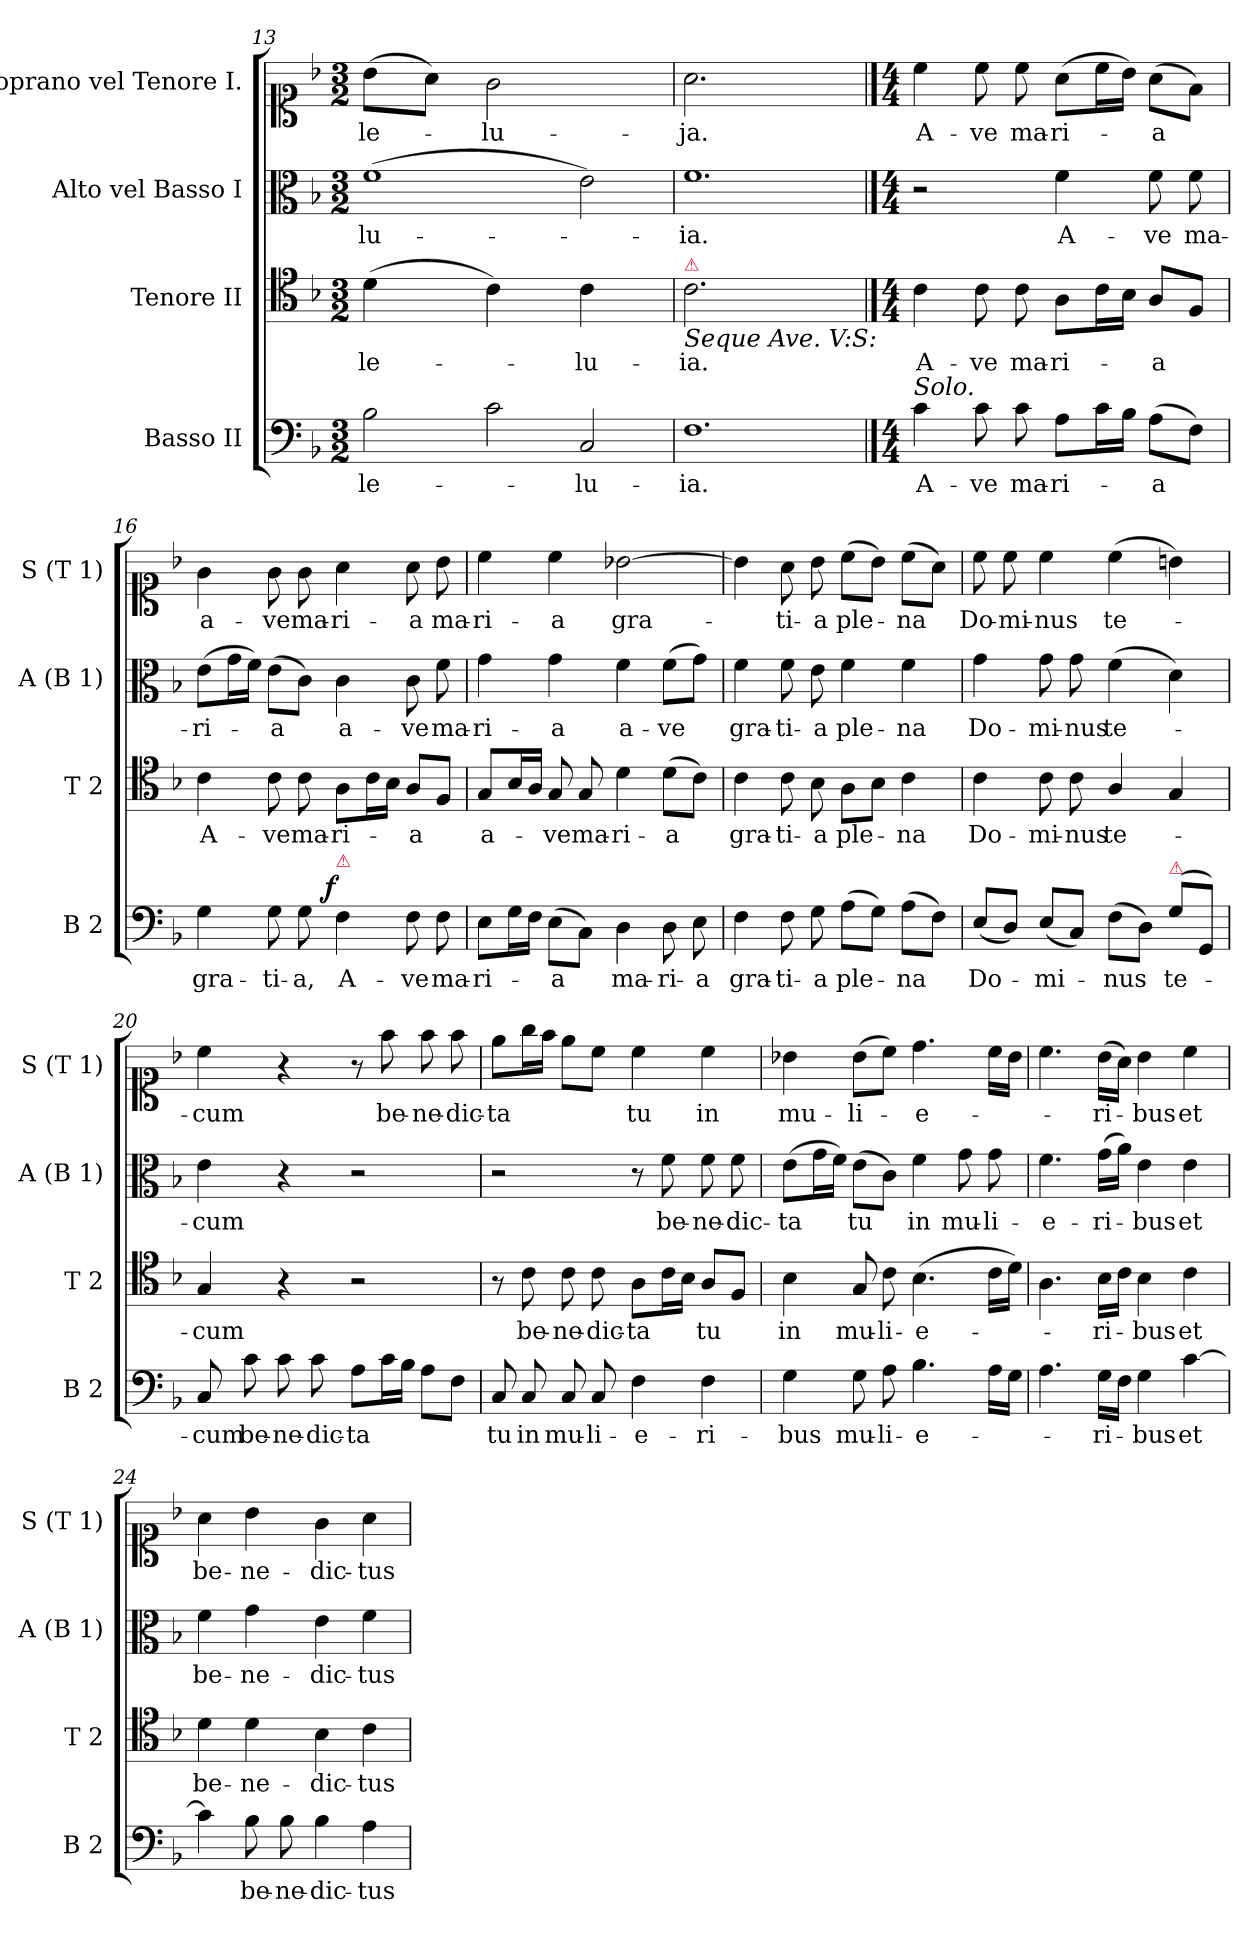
**kern	**text	**dynam	**kern	**text	**kern	**text	**kern	**text
*part4	*part4	*part4	*part3	*part3	*part2	*part2	*part1	*part1
*staff4	*staff4	*staff4	*staff3	*staff3	*staff2	*staff2	*staff1	*staff1
*I"Basso II	*	*	*I"Tenore II	*	*I"Alto vel Basso I	*	*I"Soprano vel Tenore I.	*
*I'B 2	*	*	*I'T 2	*	*I'A (B 1)	*	*I'S (T 1)	*
*clefF4	*	*	*clefC4	*	*clefC3	*	*clefC1	*
*k[b-]	*	*	*k[b-]	*	*k[b-]	*	*k[b-]	*
*F:	*	*	*F:	*	*F:	*	*F:	*
*M3/2	*	*	*M3/2	*	*M3/2	*	*M3/2	*
=13	=13	=13	=13	=13	=13	=13	=13	=13
!	!	!	!LO:N:vis=4	!	!	!	!LO:N:vis=8	!
2B-\	-le-	.	(>2d\	-le-	(>1f	-lu-	(>4b-\L	-le-
!	!	!	!	!	!	!	!LO:N:vis=8	!
.	.	.	.	.	.	.	4a\J)	.
!	!	!	!LO:N:vis=4	!	!	!	!LO:N:vis=2	!
2c\	.	.	2c\)	.	.	.	1g	-lu-
!	!	!	!LO:N:vis=4	!	!	!	!	!
2C/	-lu-	.	2c\	-lu-	2e\)	.	.	.
=14	=14	=14	=14	=14	=14	=14	=14	=14
!	!	!	!LO:TX:b:i:t=Seque Ave. V&colon;S&colon;	!	!	!	!	!
!	!	!	!LO:TX:a:color=crimson:t=⚠	!	!	!	!	!
!	!	!	!LO:N:vis=2.	!	!	!	!LO:N:vis=2.	!
1.F	-ia.	.	1.c	-ia.	1.f	-ia.	1.a	-ja.
==15	==15	==15	==15	==15	==15	==15	==15	==15
*M4/4	*	*	*M4/4	*	*M4/4	*	*M4/4	*
!LO:TX:a:i:t=Solo.	!	!	!	!	!	!	!	!
4c\	A-	.	4c\	A-	2r	.	4cc\	A-
8c\	-ve	.	8c\	-ve	.	.	8cc\	-ve
8c\	ma-	.	8c\	ma-	.	.	8cc\	ma-
8A\L	-ri-	.	8A\L	-ri-	4f\	A-	(>8a\L	-ri-
16c\L	.	.	16c\L	.	.	.	16cc\L	.
16B-\JJ	.	.	16B-\JJ	.	.	.	16b-\JJ)	.
(>8A\L	-a	.	8A/L	-a	8f\	-ve	(>8a\L	-a
8F\J)	.	.	8F/J	.	8f\	ma-	8f\J)	.
=16	=16	=16	=16	=16	=16	=16	=16	=16
4G\	gra-	.	4c\	A-	(>8e\L	-ri-	4g\	a-
.	.	.	.	.	16g\L	.	.	.
.	.	.	.	.	16f\JJ)	.	.	.
8G\	-ti-	.	8c\	-ve	(>8e\L	-a	8g\	-ve
8G\	-a,	.	8c\	ma-	8c\J)	.	8g\	ma-
!LO:TX:a:color=crimson:t=⚠	!	!	!	!	!	!	!	!
!	!	!LO:DY:b:rj	!	!	!	!	!	!
4F\	A-	f.	8A\L	-ri-	4c\	a-	4a\	-ri-
.	.	.	16c\L	.	.	.	.	.
.	.	.	16B-\JJ	.	.	.	.	.
8F\	-ve	.	8A/L	-a	8c\	-ve	8a\	-a
8F\	ma-	.	8F/J	.	8f\	ma-	8b-\	ma-
=17	=17	=17	=17	=17	=17	=17	=17	=17
8E\L	-ri-	.	8G/L	a-	4g\	-ri-	4cc\	-ri-
16G\L	.	.	16B-/L	.	.	.	.	.
16F\JJ	.	.	16A/JJ	.	.	.	.	.
(>8E\L	-a	.	8G/	-ve	4g\	-a	4cc\	-a
8C\J)	.	.	8G/	ma-	.	.	.	.
4D\	ma-	.	4d\	-ri-	4f\	a-	[2b-X\	gra-
8D\	-ri-	.	(>8d\L	-a	(>8f\L	-ve	.	.
8E\	-a	.	8c\J)	.	8g\J)	.	.	.
=18	=18	=18	=18	=18	=18	=18	=18	=18
4F\	gra-	.	4c\	gra-	4f\	gra-	4b-\]	.
8F\	-ti-	.	8c\	-ti-	8f\	-ti-	8a\	-ti-
8G\	-a	.	8B-\	-a	8e\	-a	8b-\	-a
(>8A\L	ple-	.	8A\L	ple-	4f\	ple-	(>8cc\L	ple-
8G\J)	.	.	8B-\J	.	.	.	8b-\J)	.
(>8A\L	-na	.	4c\	-na	4f\	-na	(>8cc\L	-na
8F\J)	.	.	.	.	.	.	8a\J)	.
=19	=19	=19	=19	=19	=19	=19	=19	=19
(<8E/L	Do-	.	4c\	Do-	4g\	Do-	8cc\	Do-
8D/J)	.	.	.	.	.	.	8cc\	-mi-
(<8E/L	-mi-	.	8c\	-mi-	8g\	-mi-	4cc\	-nus
8C/J)	.	.	8c\	-nus	8g\	-nus	.	.
(>8F\L	-nus	.	4A/	te-	(>4f\	te-	(>4cc\	te-
8D\J)	.	.	.	.	.	.	.	.
!LO:TX:a:color=crimson:t=⚠	!	!	!	!	!	!	!	!
(>8G\L	te-	.	4G/	.	4d\)	.	4bn\)	.
8GG/J)	.	.	.	.	.	.	.	.
=20	=20	=20	=20	=20	=20	=20	=20	=20
8C/	-cum	.	4G/	-cum	4e\	-cum	4cc\	-cum
8c\	be-	.	.	.	.	.	.	.
8c\	-ne-	.	4r	.	4r	.	4r	.
8c\	-dic-	.	.	.	.	.	.	.
8A\L	-ta	.	2r	.	2r	.	8r	.
16c\L	.	.	.	.	.	.	8ff\	be-
16B-\JJ	.	.	.	.	.	.	.	.
8A\L	.	.	.	.	.	.	8ff\	-ne-
8F\J	.	.	.	.	.	.	8ff\	-dic-
=21	=21	=21	=21	=21	=21	=21	=21	=21
8C/	tu	.	8r	.	2r	.	8ee\L	-ta
8C/	in	.	8c\	be-	.	.	16gg\L	.
.	.	.	.	.	.	.	16ff\JJ	.
8C/	mu-	.	8c\	-ne-	.	.	8ee\L	.
8C/	-li-	.	8c\	-dic-	.	.	8cc\J	.
4F\	-e-	.	8A\L	-ta	8r	.	4cc\	tu
.	.	.	16c\L	.	8f\	be-	.	.
.	.	.	16B-\JJ	.	.	.	.	.
4F\	-ri-	.	8A/L	tu	8f\	-ne-	4cc\	in
.	.	.	8F/J	.	8f\	-dic-	.	.
=22	=22	=22	=22	=22	=22	=22	=22	=22
4G\	-bus	.	4B-\	in	(>8e\L	-ta	4b-X\	mu-
.	.	.	.	.	16g\L	.	.	.
.	.	.	.	.	16f\JJ)	.	.	.
8G\	mu-	.	8G/	mu-	(>8e\L	tu	(>8b-\L	-li-
8A\	-li-	.	8c\	-li-	8c\J)	.	8cc\J)	.
4.B-\	-e-	.	(>4.B-\	-e-	4f\	in	4.dd\	-e-
.	.	.	.	.	8g\	mu-	.	.
16A\LL	.	.	16c\LL	.	8g\	-li-	16cc\LL	.
16G\JJ	.	.	16d\JJ)	.	.	.	16b-\JJ	.
=23	=23	=23	=23	=23	=23	=23	=23	=23
4.A\	.	.	4.A\	.	4.f\	-e-	4.cc\	.
16G\LL	-ri-	.	16B-\LL	-ri-	(>16g\LL	-ri-	(>16b-\LL	-ri-
16F\JJ	.	.	16c\JJ	.	16a\JJ)	.	16a\JJ)	.
4G\	-bus	.	4B-\	-bus	4e\	-bus	4b-\	-bus
[4c\	et	.	4c\	et	4e\	et	4cc\	et
=24	=24	=24	=24	=24	=24	=24	=24	=24
4c\]	.	.	4d\	be-	4f\	be-	4a\	be-
8B-\	be-	.	4d\	-ne-	4g\	-ne-	4b-\	-ne-
8B-\	-ne-	.	.	.	.	.	.	.
4B-\	-dic-	.	4B-\	-dic-	4e\	-dic-	4g\	-dic-
4A\	-tus	.	4c\	-tus	4f\	-tus	4a\	-tus
=	=	=	=	=	=	=	=	=
*-	*-	*-	*-	*-	*-	*-	*-	*-
